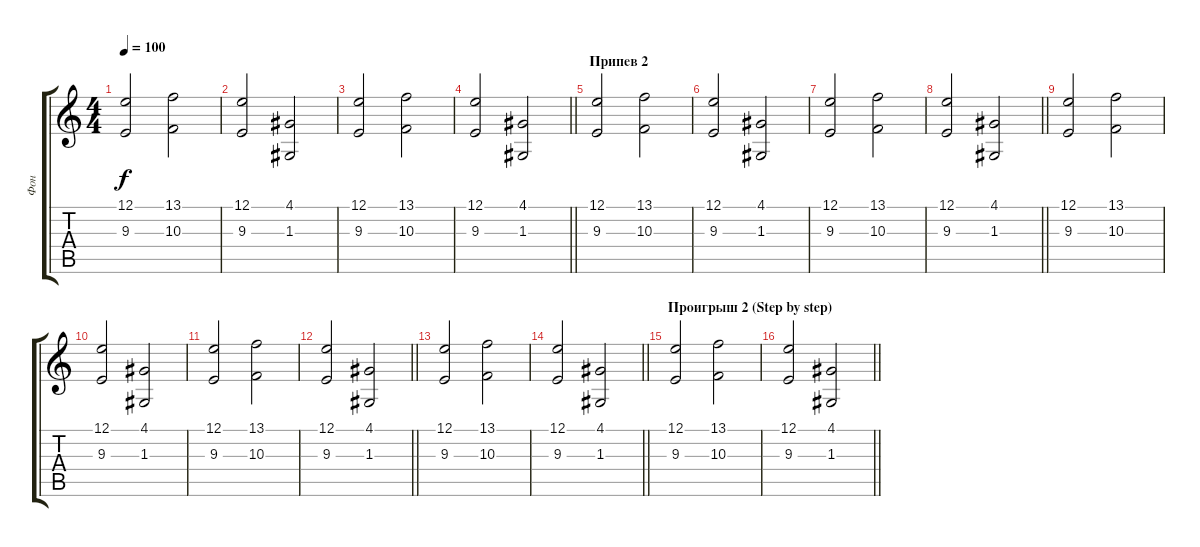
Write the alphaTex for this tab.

\track ("Фон" "Фон") {instrument piccolo}
\staff {score tabs}
\tuning (E4 B3 G3 D3 A2 E2) {hide}
\ts (4 4)
\tempo 100
\clef g2
\ks c
(12.1 9.3).2{dy f} (13.1 10.3).2 |
(12.1 9.3).2 (4.1 1.3).2 |
(12.1 9.3).2 (13.1 10.3).2 |
\barLineRight lightlight
(12.1 9.3).2 (4.1 1.3).2 |
\section ("" "Припев 2")
(12.1 9.3).2 (13.1 10.3).2 |
(12.1 9.3).2 (4.1 1.3).2 |
(12.1 9.3).2 (13.1 10.3).2 |
\barLineRight lightlight
(12.1 9.3).2 (4.1 1.3).2 |
(12.1 9.3).2 (13.1 10.3).2 |
(12.1 9.3).2 (4.1 1.3).2 |
(12.1 9.3).2 (13.1 10.3).2 |
\barLineRight lightlight
(12.1 9.3).2 (4.1 1.3).2 |
(12.1 9.3).2 (13.1 10.3).2 |
\barLineRight lightlight
(12.1 9.3).2 (4.1 1.3).2 |
\section ("" "Проигрыш 2 (Step by step)")
(12.1 9.3).2 (13.1 10.3).2 |
\barLineRight lightlight
(12.1 9.3).2 (4.1 1.3).2
